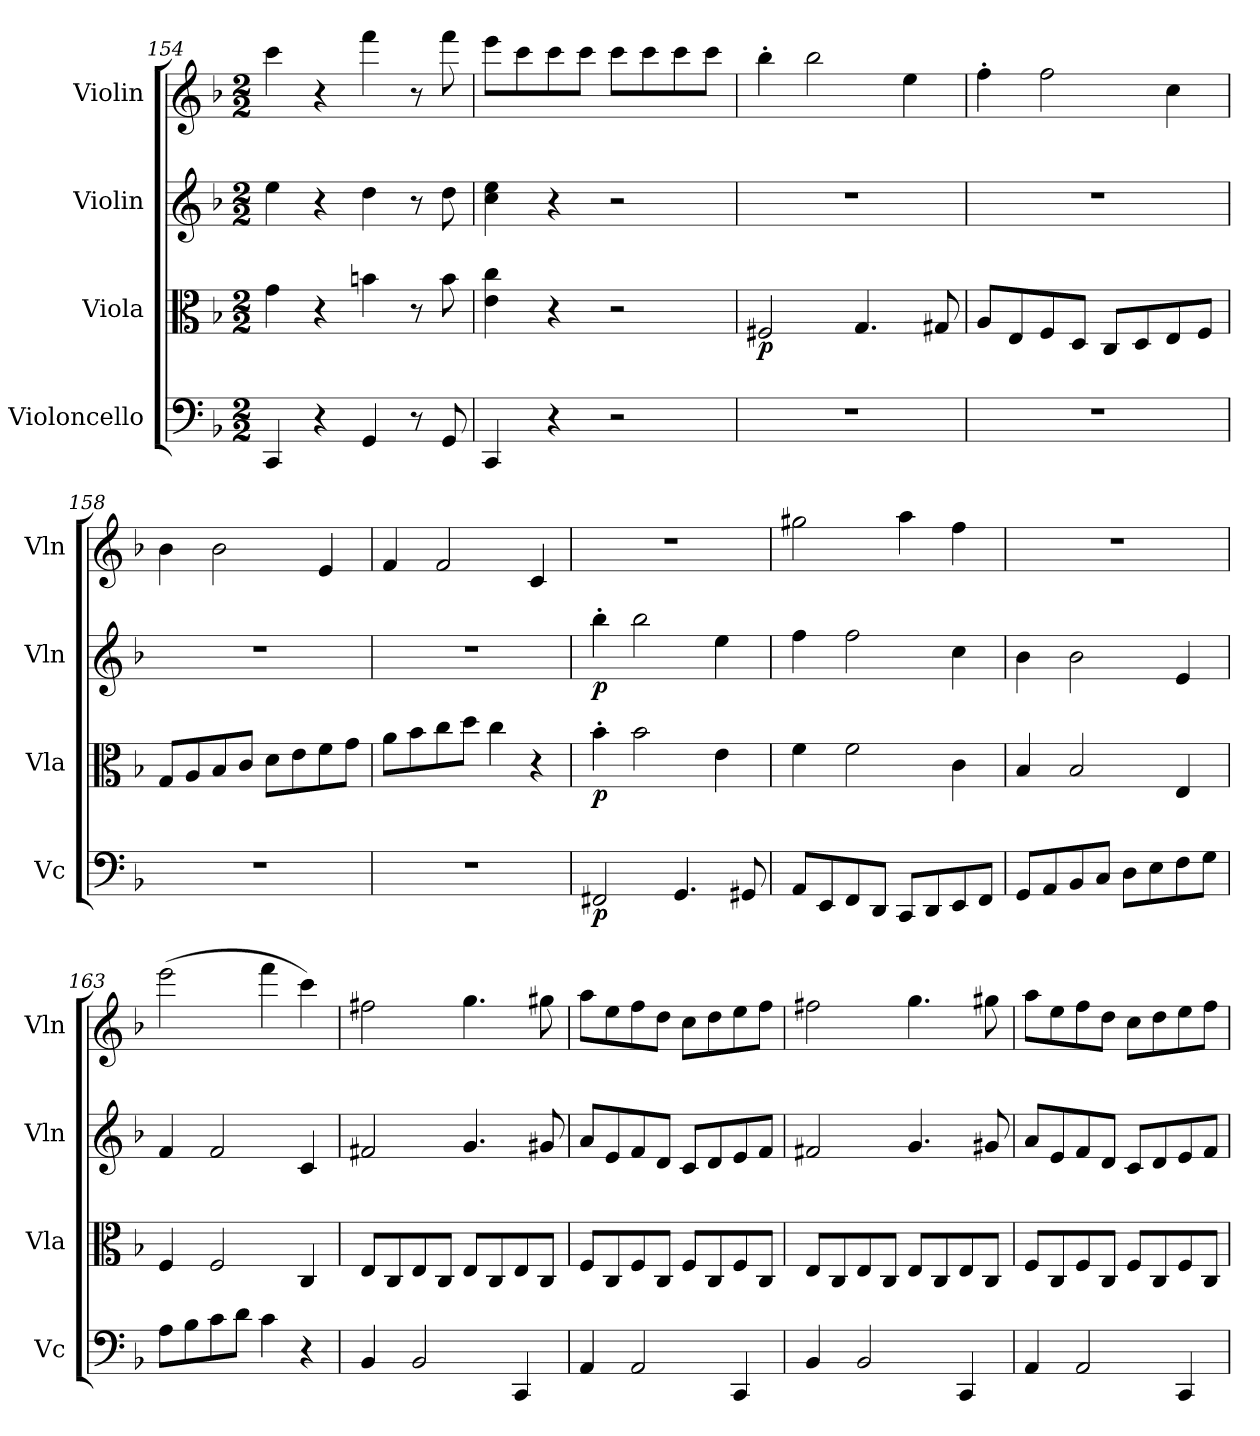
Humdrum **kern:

**kern	**dynam	**kern	**dynam	**kern	**dynam	**kern
*part4	*part4	*part3	*part3	*part2	*part2	*part1
*staff4	*staff4	*staff3	*staff3	*staff2	*staff2	*staff1
*I"Violoncello	*	*I"Viola	*	*I"Violin	*	*I"Violin
*I'Vc	*	*I'Vla	*	*I'Vln	*	*I'Vln
*clefF4	*	*clefC3	*	*clefG2	*	*clefG2
*k[b-]	*	*k[b-]	*	*k[b-]	*	*k[b-]
*M2/2	*	*M2/2	*	*M2/2	*	*M2/2
=154	=154	=154	=154	=154	=154	=154
4CC/	.	4g\	.	4ee\	.	4ccc\
4r	.	4r	.	4r	.	4r
4GG/	.	4bn\	.	4dd\	.	4fff\
8r	.	8r	.	8r	.	8r
8GG/	.	8b\	.	8dd\	.	8fff\
=155	=155	=155	=155	=155	=155	=155
4CC/	.	4e\ 4cc\	.	4cc\ 4ee\	.	8eee\L
.	.	.	.	.	.	8ccc\
4r	.	4r	.	4r	.	8ccc\
.	.	.	.	.	.	8ccc\J
2r	.	2r	.	2r	.	8ccc\L
.	.	.	.	.	.	8ccc\
.	.	.	.	.	.	8ccc\
.	.	.	.	.	.	8ccc\J
=156	=156	=156	=156	=156	=156	=156
1r	.	2F#X/	p	1r	.	4bb-'\
.	.	.	.	.	.	2bb-\
.	.	4.G/	.	.	.	.
.	.	.	.	.	.	4ee\
.	.	8G#X/	.	.	.	.
=157	=157	=157	=157	=157	=157	=157
1r	.	8A/L	.	1r	.	4ff'\
.	.	8E/	.	.	.	.
.	.	8F/	.	.	.	2ff\
.	.	8D/J	.	.	.	.
.	.	8C/L	.	.	.	.
.	.	8D/	.	.	.	.
.	.	8E/	.	.	.	4cc\
.	.	8F/J	.	.	.	.
=158	=158	=158	=158	=158	=158	=158
1r	.	8G/L	.	1r	.	4b-\
.	.	8A/	.	.	.	.
.	.	8B-/	.	.	.	2b-\
.	.	8c/J	.	.	.	.
.	.	8d\L	.	.	.	.
.	.	8e\	.	.	.	.
.	.	8f\	.	.	.	4e/
.	.	8g\J	.	.	.	.
=159	=159	=159	=159	=159	=159	=159
1r	.	8a\L	.	1r	.	4f/
.	.	8b-\	.	.	.	.
.	.	8cc\	.	.	.	2f/
.	.	8dd\J	.	.	.	.
.	.	4cc\	.	.	.	.
.	.	4r	.	.	.	4c/
=160	=160	=160	=160	=160	=160	=160
2FF#X/	p	4b-'\	p	4bb-'\	p	1r
.	.	2b-\	.	2bb-\	.	.
4.GG/	.	.	.	.	.	.
.	.	4e\	.	4ee\	.	.
8GG#X/	.	.	.	.	.	.
=161	=161	=161	=161	=161	=161	=161
8AA/L	.	4f\	.	4ff\	.	2gg#X\
8EE/	.	.	.	.	.	.
8FF/	.	2f\	.	2ff\	.	.
8DD/J	.	.	.	.	.	.
8CC/L	.	.	.	.	.	4aa\
8DD/	.	.	.	.	.	.
8EE/	.	4c\	.	4cc\	.	4ff\
8FF/J	.	.	.	.	.	.
=162	=162	=162	=162	=162	=162	=162
8GG/L	.	4B-/	.	4b-\	.	1r
8AA/	.	.	.	.	.	.
8BB-/	.	2B-/	.	2b-\	.	.
8C/J	.	.	.	.	.	.
8D\L	.	.	.	.	.	.
8E\	.	.	.	.	.	.
8F\	.	4E/	.	4e/	.	.
8G\J	.	.	.	.	.	.
=163	=163	=163	=163	=163	=163	=163
8A\L	.	4F/	.	4f/	.	(2eee\
8B-\	.	.	.	.	.	.
8c\	.	2F/	.	2f/	.	.
8d\J	.	.	.	.	.	.
4c\	.	.	.	.	.	4fff\
4r	.	4C/	.	4c/	.	4ccc\)
=164	=164	=164	=164	=164	=164	=164
4BB-/	.	8E/L	.	2f#X/	.	2ff#X\
.	.	8C/	.	.	.	.
2BB-/	.	8E/	.	.	.	.
.	.	8C/J	.	.	.	.
.	.	8E/L	.	4.g/	.	4.gg\
.	.	8C/	.	.	.	.
4CC/	.	8E/	.	.	.	.
.	.	8C/J	.	8g#X/	.	8gg#X\
=165	=165	=165	=165	=165	=165	=165
4AA/	.	8F/L	.	8a/L	.	8aa\L
.	.	8C/	.	8e/	.	8ee\
2AA/	.	8F/	.	8f/	.	8ff\
.	.	8C/J	.	8d/J	.	8dd\J
.	.	8F/L	.	8c/L	.	8cc\L
.	.	8C/	.	8d/	.	8dd\
4CC/	.	8F/	.	8e/	.	8ee\
.	.	8C/J	.	8f/J	.	8ff\J
=166	=166	=166	=166	=166	=166	=166
4BB-/	.	8E/L	.	2f#X/	.	2ff#X\
.	.	8C/	.	.	.	.
2BB-/	.	8E/	.	.	.	.
.	.	8C/J	.	.	.	.
.	.	8E/L	.	4.g/	.	4.gg\
.	.	8C/	.	.	.	.
4CC/	.	8E/	.	.	.	.
.	.	8C/J	.	8g#X/	.	8gg#X\
=167	=167	=167	=167	=167	=167	=167
4AA/	.	8F/L	.	8a/L	.	8aa\L
.	.	8C/	.	8e/	.	8ee\
2AA/	.	8F/	.	8f/	.	8ff\
.	.	8C/J	.	8d/J	.	8dd\J
.	.	8F/L	.	8c/L	.	8cc\L
.	.	8C/	.	8d/	.	8dd\
4CC/	.	8F/	.	8e/	.	8ee\
.	.	8C/J	.	8f/J	.	8ff\J
=	=	=	=	=	=	=
*-	*-	*-	*-	*-	*-	*-
